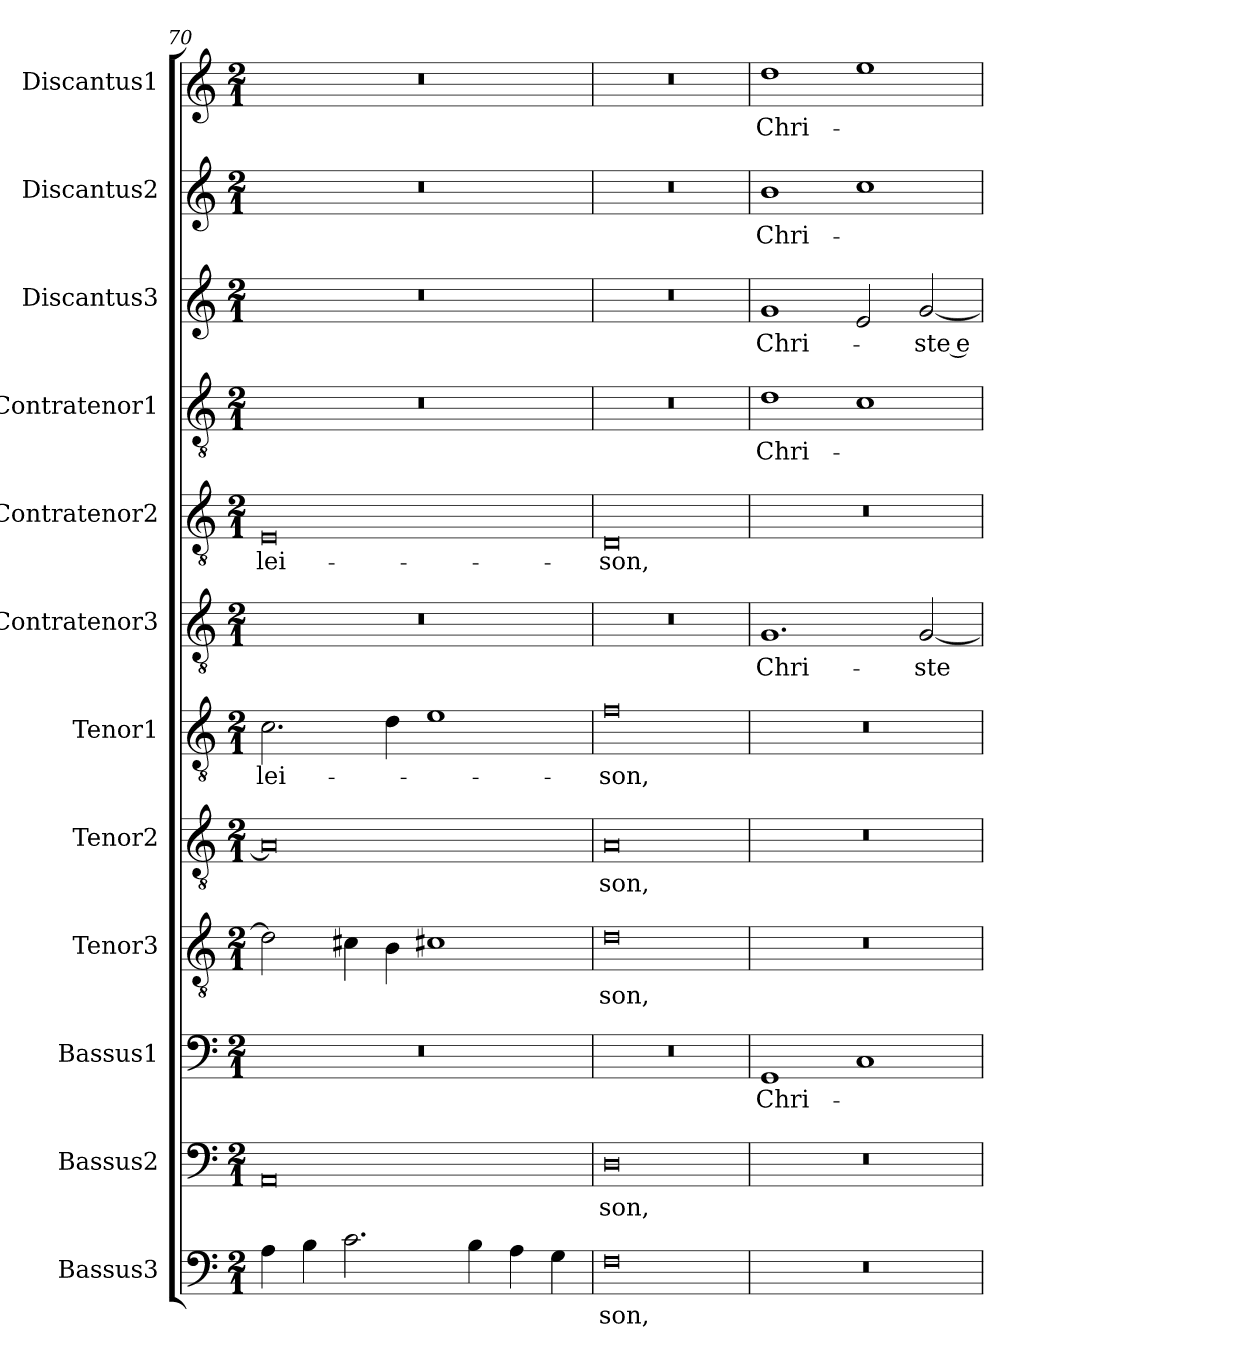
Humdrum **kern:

**kern	**text	**kern	**text	**kern	**text	**kern	**text	**kern	**text	**kern	**text	**kern	**text	**kern	**text	**kern	**text	**kern	**text	**kern	**text	**kern	**text
*part12	*part12	*part11	*part11	*part10	*part10	*part9	*part9	*part8	*part8	*part7	*part7	*part6	*part6	*part5	*part5	*part4	*part4	*part3	*part3	*part2	*part2	*part1	*part1
*staff12	*staff12	*staff11	*staff11	*staff10	*staff10	*staff9	*staff9	*staff8	*staff8	*staff7	*staff7	*staff6	*staff6	*staff5	*staff5	*staff4	*staff4	*staff3	*staff3	*staff2	*staff2	*staff1	*staff1
*I"Bassus3	*	*I"Bassus2	*	*I"Bassus1	*	*I"Tenor3	*	*I"Tenor2	*	*I"Tenor1	*	*I"Contratenor3	*	*I"Contratenor2	*	*I"Contratenor1	*	*I"Discantus3	*	*I"Discantus2	*	*I"Discantus1	*
*I'B3	*	*I'B2	*	*I'B1	*	*I'T3	*	*I'T2	*	*I'T1	*	*I'Ct3	*	*I'Ct2	*	*I'Ct1	*	*I'D3	*	*I'D2	*	*I'D1	*
*clefF4	*	*clefF4	*	*clefF4	*	*clefGv2	*	*clefGv2	*	*clefGv2	*	*clefGv2	*	*clefGv2	*	*clefGv2	*	*clefG2	*	*clefG2	*	*clefG2	*
*k[]	*	*k[]	*	*k[]	*	*k[]	*	*k[]	*	*k[]	*	*k[]	*	*k[]	*	*k[]	*	*k[]	*	*k[]	*	*k[]	*
*M2/1	*	*M2/1	*	*M2/1	*	*M2/1	*	*M2/1	*	*M2/1	*	*M2/1	*	*M2/1	*	*M2/1	*	*M2/1	*	*M2/1	*	*M2/1	*
=70	=70	=70	=70	=70	=70	=70	=70	=70	=70	=70	=70	=70	=70	=70	=70	=70	=70	=70	=70	=70	=70	=70	=70
4A	.	0AA	.	0r	.	2d]	.	0A]	.	2.c	-lei-	0r	.	0E	-lei-	0r	.	0r	.	0r	.	0r	.
4B	.	.	.	.	.	.	.	.	.	.	.	.	.	.	.	.	.	.	.	.	.	.	.
2.c	.	.	.	.	.	4c#X	.	.	.	.	.	.	.	.	.	.	.	.	.	.	.	.	.
.	.	.	.	.	.	4B	.	.	.	4d	.	.	.	.	.	.	.	.	.	.	.	.	.
.	.	.	.	.	.	1c#X	.	.	.	1e	.	.	.	.	.	.	.	.	.	.	.	.	.
4B	.	.	.	.	.	.	.	.	.	.	.	.	.	.	.	.	.	.	.	.	.	.	.
4A	.	.	.	.	.	.	.	.	.	.	.	.	.	.	.	.	.	.	.	.	.	.	.
4G	.	.	.	.	.	.	.	.	.	.	.	.	.	.	.	.	.	.	.	.	.	.	.
=71	=71	=71	=71	=71	=71	=71	=71	=71	=71	=71	=71	=71	=71	=71	=71	=71	=71	=71	=71	=71	=71	=71	=71
0F	-son,	0D	-son,	0r	.	0d	-son,	0A	-son,	0f	-son,	0r	.	0D	-son,	0r	.	0r	.	0r	.	0r	.
=72	=72	=72	=72	=72	=72	=72	=72	=72	=72	=72	=72	=72	=72	=72	=72	=72	=72	=72	=72	=72	=72	=72	=72
0r	.	0r	.	1GG	Chri-	0r	.	0r	.	0r	.	1.G	Chri-	0r	.	1d	Chri-	1g	Chri-	1b	Chri-	1dd	Chri-
.	.	.	.	1C	.	.	.	.	.	.	.	.	.	.	.	1c	.	2e	.	1cc	.	1ee	.
.	.	.	.	.	.	.	.	.	.	.	.	[2G	-ste	.	.	.	.	[2g	-ste e-	.	.	.	.
=	=	=	=	=	=	=	=	=	=	=	=	=	=	=	=	=	=	=	=	=	=	=	=
*-	*-	*-	*-	*-	*-	*-	*-	*-	*-	*-	*-	*-	*-	*-	*-	*-	*-	*-	*-	*-	*-	*-	*-
